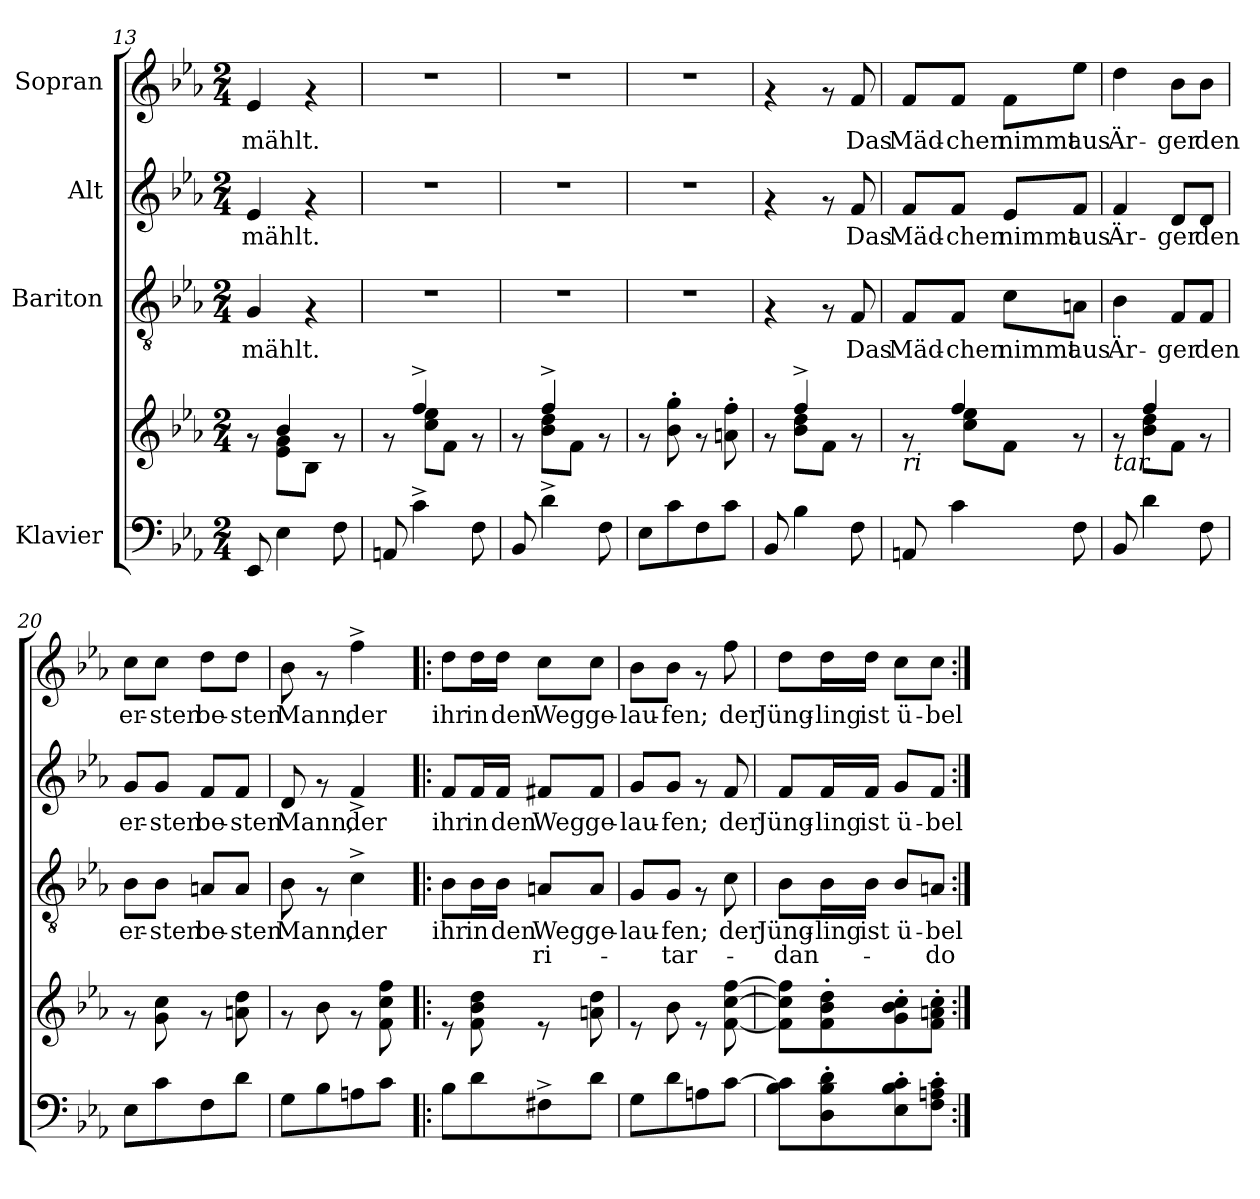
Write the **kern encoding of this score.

**kern	**kern	**kern	**text	**text	**kern	**text	**kern	**text
*part4	*part4	*part3	*part3	*part3	*part2	*part2	*part1	*part1
*staff5	*staff4	*staff3	*staff3	*staff3	*staff2	*staff2	*staff1	*staff1
*I"Klavier	*	*I"Bariton	*	*	*I"Alt	*	*I"Sopran	*
*clefF4	*clefG2	*clefGv2	*	*	*clefG2	*	*clefG2	*
*k[b-e-a-]	*k[b-e-a-]	*k[b-e-a-]	*	*	*k[b-e-a-]	*	*k[b-e-a-]	*
*E-:	*E-:	*E-:	*	*	*E-:	*	*E-:	*
*M2/4	*M2/4	*M2/4	*	*	*M2/4	*	*M2/4	*
=13	=13	=13	=13	=13	=13	=13	=13	=13
*	*^	*	*	*	*	*	*	*
!	!	!	!	!LO:LY:b	!	!	!LO:LY:b	!	!LO:LY:b
8EE-/	8rf	8ryy	4G/	-mählt.	.	4e-/	-mählt.	4e-/	-mählt.
4E-\	4b-/	8e-\ 8g\L	.	.	.	.	.	.	.
.	.	8B-\J	4rF	.	.	4rf	.	4rf	.
8F\	8rf	8ryy	.	.	.	.	.	.	.
=14	=14	=14	=14	=14	=14	=14	=14	=14	=14
8AAn/	8rf	8ryy	2r	.	.	2r	.	2r	.
4c^>\	4ff^>/	8cc\ 8ee-\L	.	.	.	.	.	.	.
.	.	8f\J	.	.	.	.	.	.	.
8F\	8rf	8ryy	.	.	.	.	.	.	.
=15	=15	=15	=15	=15	=15	=15	=15	=15	=15
8BB-/	8rf	8ryy	2r	.	.	2r	.	2r	.
4d^>\	4ff^>/	8b-\ 8dd\L	.	.	.	.	.	.	.
.	.	8f\J	.	.	.	.	.	.	.
8F\	8rf	8ryy	.	.	.	.	.	.	.
*	*v	*v	*	*	*	*	*	*	*
=16	=16	=16	=16	=16	=16	=16	=16	=16
8E-\L	8rf	2r	.	.	2r	.	2r	.
8c\	8b-\'> 8gg\'>	.	.	.	.	.	.	.
8F\	8rf	.	.	.	.	.	.	.
8c\J	8an\'> 8ff\'>	.	.	.	.	.	.	.
!!LO:PB:g=z
=17	=17	=17	=17	=17	=17	=17	=17	=17
*	*^	*	*	*	*	*	*	*
8BB-/	8rf	8ryy	4rF	.	.	4rf	.	4rf	.
4B-\	4ff^>/	8b-\ 8dd\L	.	.	.	.	.	.	.
.	.	8f\J	8rF	.	.	8rf	.	8rf	.
!	!	!	!	!LO:LY:b	!	!	!LO:LY:b	!	!LO:LY:b
8F\	8rf	8ryy	8F/	Das	.	8f/	Das	8f/	Das
=18	=18	=18	=18	=18	=18	=18	=18	=18	=18
!	!LO:TX:b:i:t=ri	!	!	!	!	!	!	!	!
!	!	!	!	!LO:LY:b	!	!	!LO:LY:b	!	!LO:LY:b
8AAn/	8rf	8ryy	8F/L	Mäd-	.	8f/L	Mäd-	8f/L	Mäd-
!	!	!	!	!LO:LY:b	!	!	!LO:LY:b	!	!LO:LY:b
4c\	4ff/	8cc\ 8ee-\L	8F/J	-chen	.	8f/J	-chen	8f/J	-chen
!	!	!	!	!LO:LY:b	!	!	!LO:LY:b	!	!LO:LY:b
.	.	8f\J	8c\L	nimmt	.	8e-/L	nimmt	8f\L	nimmt
!	!	!	!	!LO:LY:b	!	!	!LO:LY:b	!	!LO:LY:b
8F\	8rf	8ryy	8An\J	aus	.	8f/J	aus	8ee-\J	aus
=19	=19	=19	=19	=19	=19	=19	=19	=19	=19
!	!LO:TX:b:i:t=tar	!	!	!	!	!	!	!	!
!	!	!	!	!LO:LY:b	!	!	!LO:LY:b	!	!LO:LY:b
8BB-/	8rf	8ryy	4B-\	Är-	.	4f/	Är-	4dd\	Är-
4d\	4ff/	8b-\ 8dd\L	.	.	.	.	.	.	.
!	!	!	!	!LO:LY:b	!	!	!LO:LY:b	!	!LO:LY:b
.	.	8f\J	8F/L	-ger	.	8d/L	-ger	8b-\L	-ger
!	!	!	!	!LO:LY:b	!	!	!LO:LY:b	!	!LO:LY:b
8F\	8rf	8ryy	8F/J	den	.	8d/J	den	8b-\J	den
=20	=20	=20	=20	=20	=20	=20	=20	=20	=20
!	!LO:TX:b:i:t=dan	!	!	!	!	!	!	!	!
!	!LO:TX:b:i:t=do	!	!	!	!	!	!	!	!
!	!	!	!	!LO:LY:b	!	!	!LO:LY:b	!	!LO:LY:b
*	*v	*v	*	*	*	*	*	*	*
8E-\L	8rf	8B-\L	er-	.	8g/L	er-	8cc\L	er-
!	!	!	!LO:LY:b	!	!	!LO:LY:b	!	!LO:LY:b
8c\	8g\ 8cc\	8B-\J	-sten	.	8g/J	-sten	8cc\J	-sten
!	!	!	!LO:LY:b	!	!	!LO:LY:b	!	!LO:LY:b
8F\	8rf	8An/L	be-	.	8f/L	be-	8dd\L	be-
!	!	!	!LO:LY:b	!	!	!LO:LY:b	!	!LO:LY:b
8d\J	8an\ 8dd\	8A/J	-sten	.	8f/J	-sten	8dd\J	-sten
=21	=21	=21	=21	=21	=21	=21	=21	=21
!	!	!	!LO:LY:b	!	!	!LO:LY:b	!	!LO:LY:b
8G\L	8rf	8B-\	Mann,	.	8d/	Mann,	8b-\	Mann,
8B-\	8b-\	8rF	.	.	8rf	.	8rf	.
!	!	!	!LO:LY:b	!	!	!LO:LY:b	!	!LO:LY:b
8An\	8rf	4c^>\	der	.	4f^</	der	4ff^>\	der
8c\J	8f\ 8cc\ 8ff\	.	.	.	.	.	.	.
!!LO:LB:g=z
=22!|:	=22!|:	=22!|:	=22!|:	=22!|:	=22!|:	=22!|:	=22!|:	=22!|:
!	!	!	!LO:LY:b	!	!	!LO:LY:b	!	!LO:LY:b
8B-\L	8re	8B-\L	ihr	.	8f/L	ihr	8dd\L	ihr
!	!	!	!LO:LY:b	!	!	!LO:LY:b	!	!LO:LY:b
8d\	8f\ 8b-\ 8dd\	16B-\L	in	.	16f/L	in	16dd\L	in
!	!	!	!LO:LY:b	!	!	!LO:LY:b	!	!LO:LY:b
.	.	16B-\JJ	den	.	16f/JJ	den	16dd\JJ	den
!	!	!	!LO:LY:b	!LO:LY:b	!	!LO:LY:b	!	!LO:LY:b
8F#X^>\	8re	8An/L	Weg	ri-	8f#X/L	Weg	8cc\L	Weg
!	!	!	!LO:LY:b	!	!	!LO:LY:b	!	!LO:LY:b
8d\J	8an\ 8dd\	8A/J	ge-	.	8f#/J	ge-	8cc\J	ge-
=23	=23	=23	=23	=23	=23	=23	=23	=23
!	!	!	!LO:LY:b	!	!	!LO:LY:b	!	!LO:LY:b
8G\L	8re	8G/L	-lau-	.	8g/L	-lau-	8b-\L	-lau-
!	!	!	!LO:LY:b	!LO:LY:b	!	!LO:LY:b	!	!LO:LY:b
8d\	8b-\	8G/J	-fen;	-tar-	8g/J	-fen;	8b-\J	-fen;
8An\	8re	8rF	.	.	8rf	.	8rf	.
!	!	!	!LO:LY:b	!	!	!LO:LY:b	!	!LO:LY:b
[>8c\J	[<8f\ [<8cc\ [<8ff\	8c\	der	.	8f/	der	8ff\	der
=24	=24	=24	=24	=24	=24	=24	=24	=24
!	!	!	!LO:LY:b	!LO:LY:b	!	!LO:LY:b	!	!LO:LY:b
8B-\ 8c\]L	8f\] 8cc\] 8ff\]L	8B-\L	Jüng-	-dan-	8f/L	Jüng-	8dd\L	Jüng-
!	!	!	!LO:LY:b	!	!	!LO:LY:b	!	!LO:LY:b
8D\'> 8B-\'> 8d\'>	8f\'> 8b-\'> 8dd\'>	16B-\L	-ling	.	16f/L	-ling	16dd\L	-ling
!	!	!	!LO:LY:b	!	!	!LO:LY:b	!	!LO:LY:b
.	.	16B-\JJ	ist	.	16f/JJ	ist	16dd\JJ	ist
!	!	!	!LO:LY:b	!	!	!LO:LY:b	!	!LO:LY:b
8E-\'> 8B-\'> 8c\'>	8g\'> 8b-\'> 8cc\'>	8B-/L	ü-	.	8g/L	ü-	8cc\L	ü-
!	!	!	!LO:LY:b	!LO:LY:b	!	!LO:LY:b	!	!LO:LY:b
8F\'> 8An\'> 8c\'>J	8f\'> 8an\'> 8cc\'>J	8An/J	-bel	-do	8f/J	-bel	8cc\J	-bel
=:|!	=:|!	=:|!	=:|!	=:|!	=:|!	=:|!	=:|!	=:|!
*-	*-	*-	*-	*-	*-	*-	*-	*-
